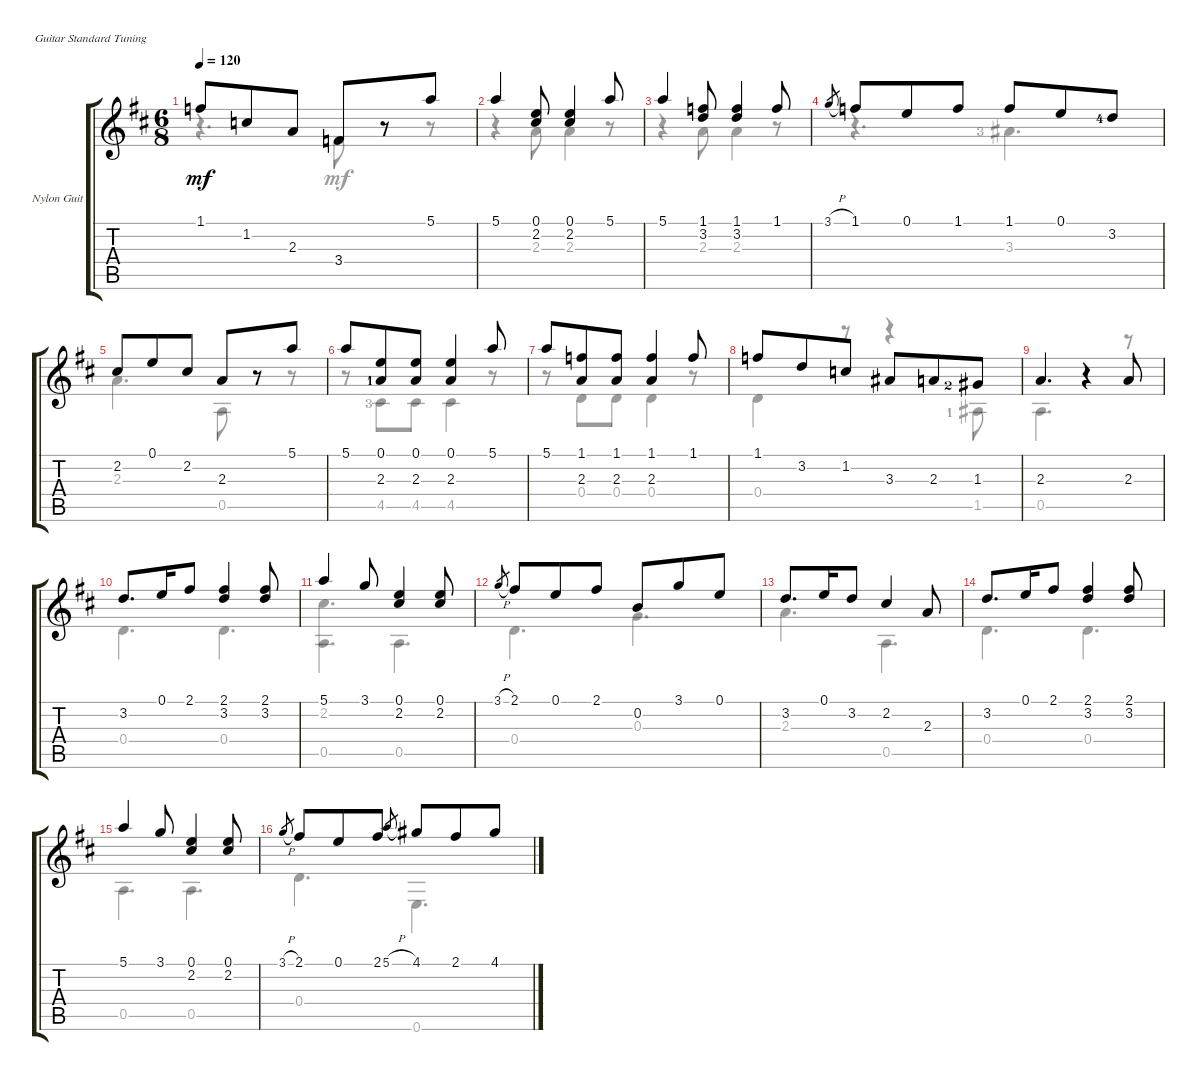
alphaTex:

\defaultSystemsLayout 4
\bracketExtendMode groupsimilarinstruments
\firstSystemTrackNameOrientation horizontal
\otherSystemsTrackNameOrientation horizontal
\track ("Nylon Guitar" "Nylon Guit") {instrument acousticguitarsteel}
\staff {score tabs}
\tuning (E4 B3 G3 D3 A2 E2)
\voice
\ts (6 8)
\tempo 120
\clef g2
\ks d
1.1.8{dy mf} 1.2.8 2.3.8 3.4.8 r.8 5.1.8 |
5.1.4 (0.1 2.2).8 (0.1 2.2).4 5.1.8 |
5.1.4 (1.1 3.2).8 (3.2 1.1).4 1.1.8 |
3.1{h}.8{gr} 1.1.8 0.1.8 1.1.8 1.1.8 0.1.8 3.2{lf 5}.8 |
2.2.8 0.1.8 2.2.8 2.3.8 r.8 5.1.8 |
5.1.8 (0.1 2.3{lf 2}).8 (0.1 2.3).8 (2.3 0.1).4 5.1.8 |
5.1.8 (1.1 2.3).8 (1.1 2.3).8 (2.3 1.1).4 1.1.8 |
1.1.8 3.2.8 1.2.8 3.3.8 2.3.8 1.3{lf 3}.8 |
2.3.4{d} r.4 2.3.8 |
3.2.8{d} 0.1.16 2.1.8 (2.1 3.2).4 (3.2 2.1).8 |
5.1.4 3.1.8 (0.1 2.2).4 (2.2 0.1).8 |
3.1{h}.8{gr} 2.1.8 0.1.8 2.1.8 0.2.8 3.1.8 0.1.8 |
3.2.8{d} 0.1.16 3.2.8 2.2.4 2.3.8 |
3.2.8{d} 0.1.16 2.1.8 (2.1 3.2).4 (3.2 2.1).8 |
5.1.4 3.1.8 (0.1 2.2).4 (2.2 0.1).8 |
3.1{h}.8{gr} 2.1.8 0.1.8 2.1.8 5.1{h}.8{gr} 4.1.8 2.1.8 4.1.8
\voice
\clef g2
\ottava regular
\simile none
\ks d
r.4{d dy mf} 3.4.8 r.8 r.8 |
r.4 2.3.8 2.3.4 r.8 |
r.4 2.3.8 2.3.4 r.8 |
r.4{d} 3.3{lf 4}.4{d} |
2.3.4{d} 0.5.8 r.8 r.8 |
r.8 4.5{lf 4}.8 4.5.8 4.5.4 r.8 |
r.8 0.4.8 0.4.8 0.4.4 r.8 |
0.4.4 r.8 r.4 1.5{lf 2}.8 |
0.5.4{d} r.4 r.8 |
0.4.4{d} 0.4.4{d} |
(0.5 2.2).4{d} 0.5.4{d} |
0.4.4{d} 0.3.4{d} |
2.3.4{d} 0.5.4{d} |
0.4.4{d} 0.4.4{d} |
0.5.4{d} 0.5.4{d} |
0.4.4{d} 0.6.4{d}
